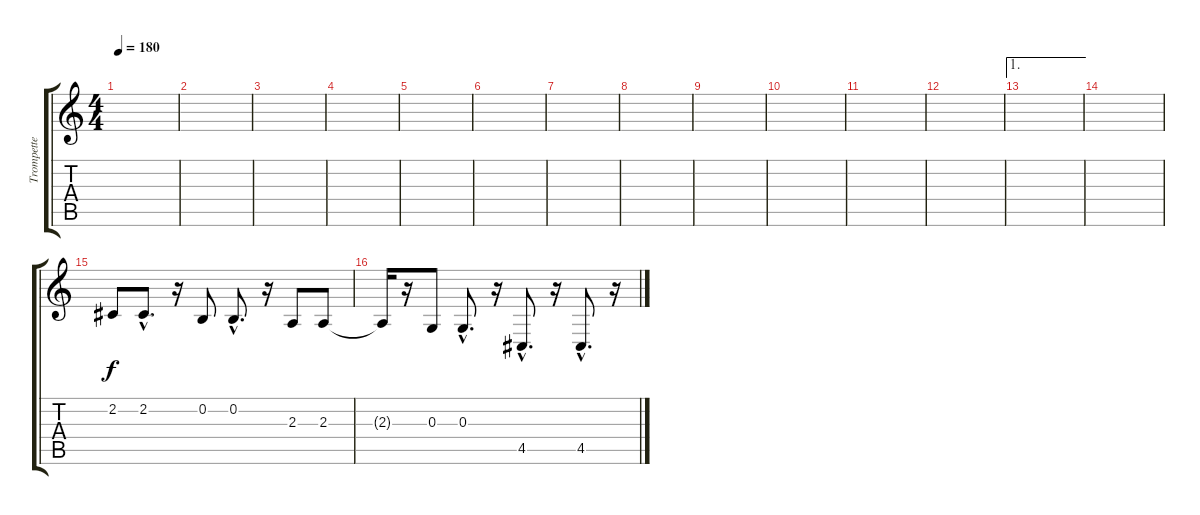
\track ("Trompette 1" "Trompette ") {instrument trumpet}
\staff {score tabs}
\tuning (E4 B3 G3 D3 A2 E2) {hide}
\ts (4 4)
\tempo 180
\clef g2
\ks c
|
|
|
|
|
|
|
|
|
|
|
|
\ae 1
|
|
2.2.8 2.2{hac}.8{d} r.16 0.2.8 0.2{hac}.8{d} r.16 2.3.8 2.3.8 |
2.3{t}.16 r.16 0.3.8 0.3{hac}.8{d} r.16 4.5{hac}.8{d} r.16 4.5{hac}.8{d} r.16
